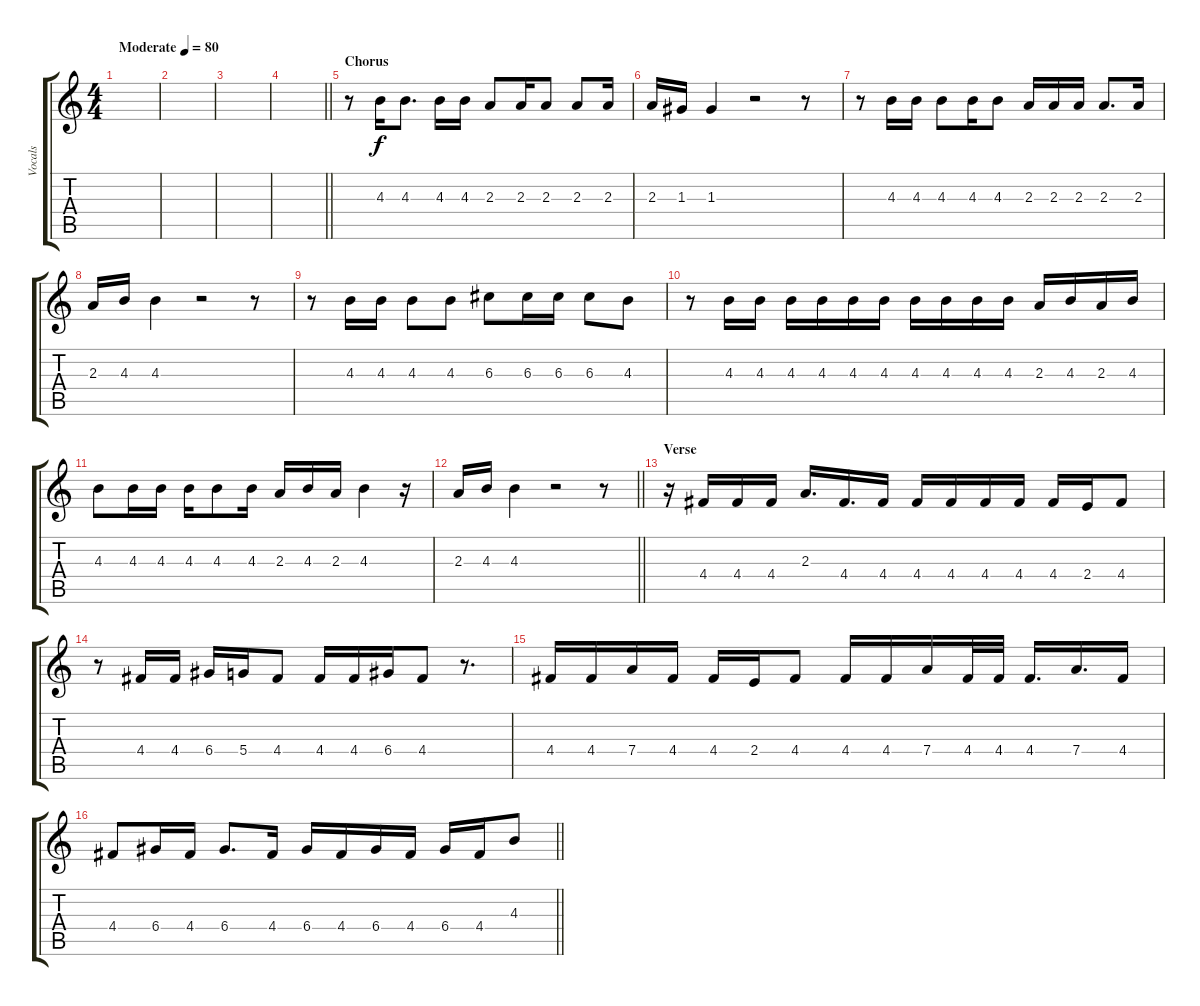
\track ("Vocals" "Vocals") {instrument acousticguitarnylon}
\staff {score tabs}
\tuning (E4 B3 G3 D3 A2 E2) {hide}
\ts (4 4)
\tempo (80 "Moderate")
\clef g2
\ks c
|
|
|
\barLineRight lightlight
|
\section ("" "Chorus")
r.8 4.3.16 4.3.8{d} 4.3.16 4.3.16 2.3.8 2.3.16 2.3.8 2.3.8 2.3.16 |
2.3.16 1.3.16 1.3.4 r.2 r.8 |
r.8 4.3.16 4.3.16 4.3.8 4.3.16 4.3.8 2.3.16 2.3.16 2.3.16 2.3.8{d} 2.3.16 |
2.3.16 4.3.16 4.3.4 r.2 r.8 |
r.8 4.3.16 4.3.16 4.3.8 4.3.8 6.3.8 6.3.16 6.3.16 6.3.8 4.3.8 |
r.8 4.3.16 4.3.16 4.3.16 4.3.16 4.3.16 4.3.16 4.3.16 4.3.16 4.3.16 4.3.16 2.3.16 4.3.16 2.3.16 4.3.16 |
4.3.8 4.3.16 4.3.16 4.3.16 4.3.8 4.3.16 2.3.16 4.3.16 2.3.16 4.3.4 r.16 |
\barLineRight lightlight
2.3.16 4.3.16 4.3.4 r.2 r.8 |
\section ("" "Verse")
r.16 4.4.16 4.4.16 4.4.16 2.3.16{d} 4.4.16{d} 4.4.16 4.4.16 4.4.16 4.4.16 4.4.16 4.4.16 2.4.16 4.4.8 |
r.8 4.4.16 4.4.16 6.4.16 5.4.16 4.4.8 4.4.16 4.4.16 6.4.16 4.4.8 r.8{d} |
4.4.16 4.4.16 7.4.16 4.4.16 4.4.16 2.4.16 4.4.8 4.4.16 4.4.16 7.4.16 4.4.32 4.4.32 4.4.16{d} 7.4.16{d} 4.4.16 |
\barLineRight lightlight
4.4.8 6.4.16 4.4.16 6.4.8{d} 4.4.16 6.4.16 4.4.16 6.4.16 4.4.16 6.4.16 4.4.16 4.3.8
